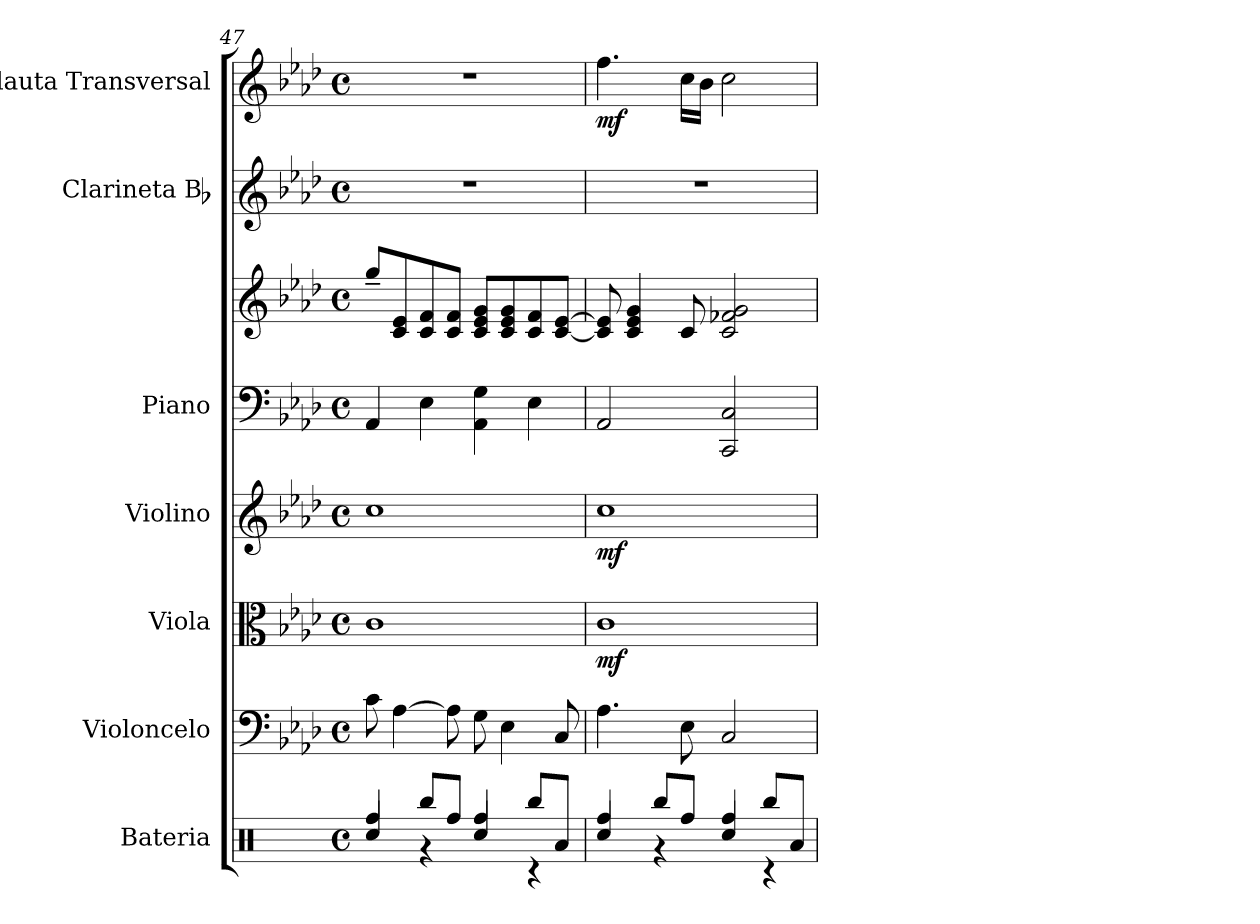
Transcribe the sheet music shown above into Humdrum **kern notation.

**kern	**kern	**kern	**dynam	**kern	**dynam	**kern	**kern	**kern	**kern	**dynam
*part7	*part6	*part5	*part5	*part4	*part4	*part3	*part3	*part2	*part1	*part1
*staff8	*staff7	*staff6	*staff6	*staff5	*staff5	*staff4	*staff3	*staff2	*staff1	*staff1
*I"Bateria	*I"Violoncelo	*I"Viola	*	*I"Violino	*	*I"Piano	*	*I"Clarineta Bb	*I"Flauta Transversal	*
*I'Bat.	*I'Vc.	*I'Vla	*	*I'Vln.	*	*I'Pno	*	*I'Cl. Bb	*I'Fl.	*
!!LO:PB:g=z
*clefX	*clefF4	*clefC3	*	*clefG2	*	*clefF4	*clefG2	*clefG2	*clefG2	*
*	*	*	*	*	*	*	*	*ITrd1c2	*	*
*k[]	*k[b-e-a-d-]	*k[b-e-a-d-]	*	*k[b-e-a-d-]	*	*k[b-e-a-d-]	*k[b-e-a-d-]	*k[b-e-a-d-g-c-]	*k[b-e-a-d-]	*
*M4/4	*M4/4	*M4/4	*	*M4/4	*	*M4/4	*M4/4	*M4/4	*M4/4	*
*met(c)	*met(c)	*met(c)	*	*met(c)	*	*met(c)	*met(c)	*met(c)	*met(c)	*
=47	=47	=47	=47	=47	=47	=47	=47	=47	=47	=47
*^	*	*	*	*	*	*	*	*	*	*
4Rff/	4Rcc/	8c\	1c	.	1cc	.	4AA-/	8gg~/L	1r	1r	.
.	.	[4A-\	.	.	.	.	.	8c/ 8e-/	.	.	.
8Rbb/L	4r	.	.	.	.	.	4E-\	8c/ 8f/	.	.	.
8Rff/J	.	8A-\]	.	.	.	.	.	8c/ 8f/J	.	.	.
4Rff/	4Rcc/	8G\	.	.	.	.	4AA-\ 4G\	8c/ 8e-/ 8g/L	.	.	.
.	.	4E-\	.	.	.	.	.	8c/ 8e-/ 8g/	.	.	.
8Rbb/L	4r	.	.	.	.	.	4E-\	8c/ 8f/	.	.	.
8Ra/J	.	8C/	.	.	.	.	.	[8c/ [8e-/J	.	.	.
=48	=48	=48	=48	=48	=48	=48	=48	=48	=48	=48	=48
!	!	!	!	!LO:DY:b	!	!LO:DY:b	!	!	!	!	!LO:DY:b
4Rff/	4Rcc/	4.A-\	1c	mf	1cc	mf	2AA-/	8c/] 8e-/]	1r	4.ff\	mf
.	.	.	.	.	.	.	.	4c/ 4e-/ 4g/	.	.	.
8Rbb/L	4r	.	.	.	.	.	.	.	.	.	.
8Rff/J	.	8E-\	.	.	.	.	.	8c/	.	16cc\LL	.
.	.	.	.	.	.	.	.	.	.	16b-\JJ	.
4Rff/	4Rcc/	2C/	.	.	.	.	2CC/ 2C/	2c/ 2f-X/ 2g/	.	2cc\	.
8Rbb/L	4r	.	.	.	.	.	.	.	.	.	.
8Ra/J	.	.	.	.	.	.	.	.	.	.	.
*v	*v	*	*	*	*	*	*	*	*	*	*
=	=	=	=	=	=	=	=	=	=	=
*-	*-	*-	*-	*-	*-	*-	*-	*-	*-	*-
